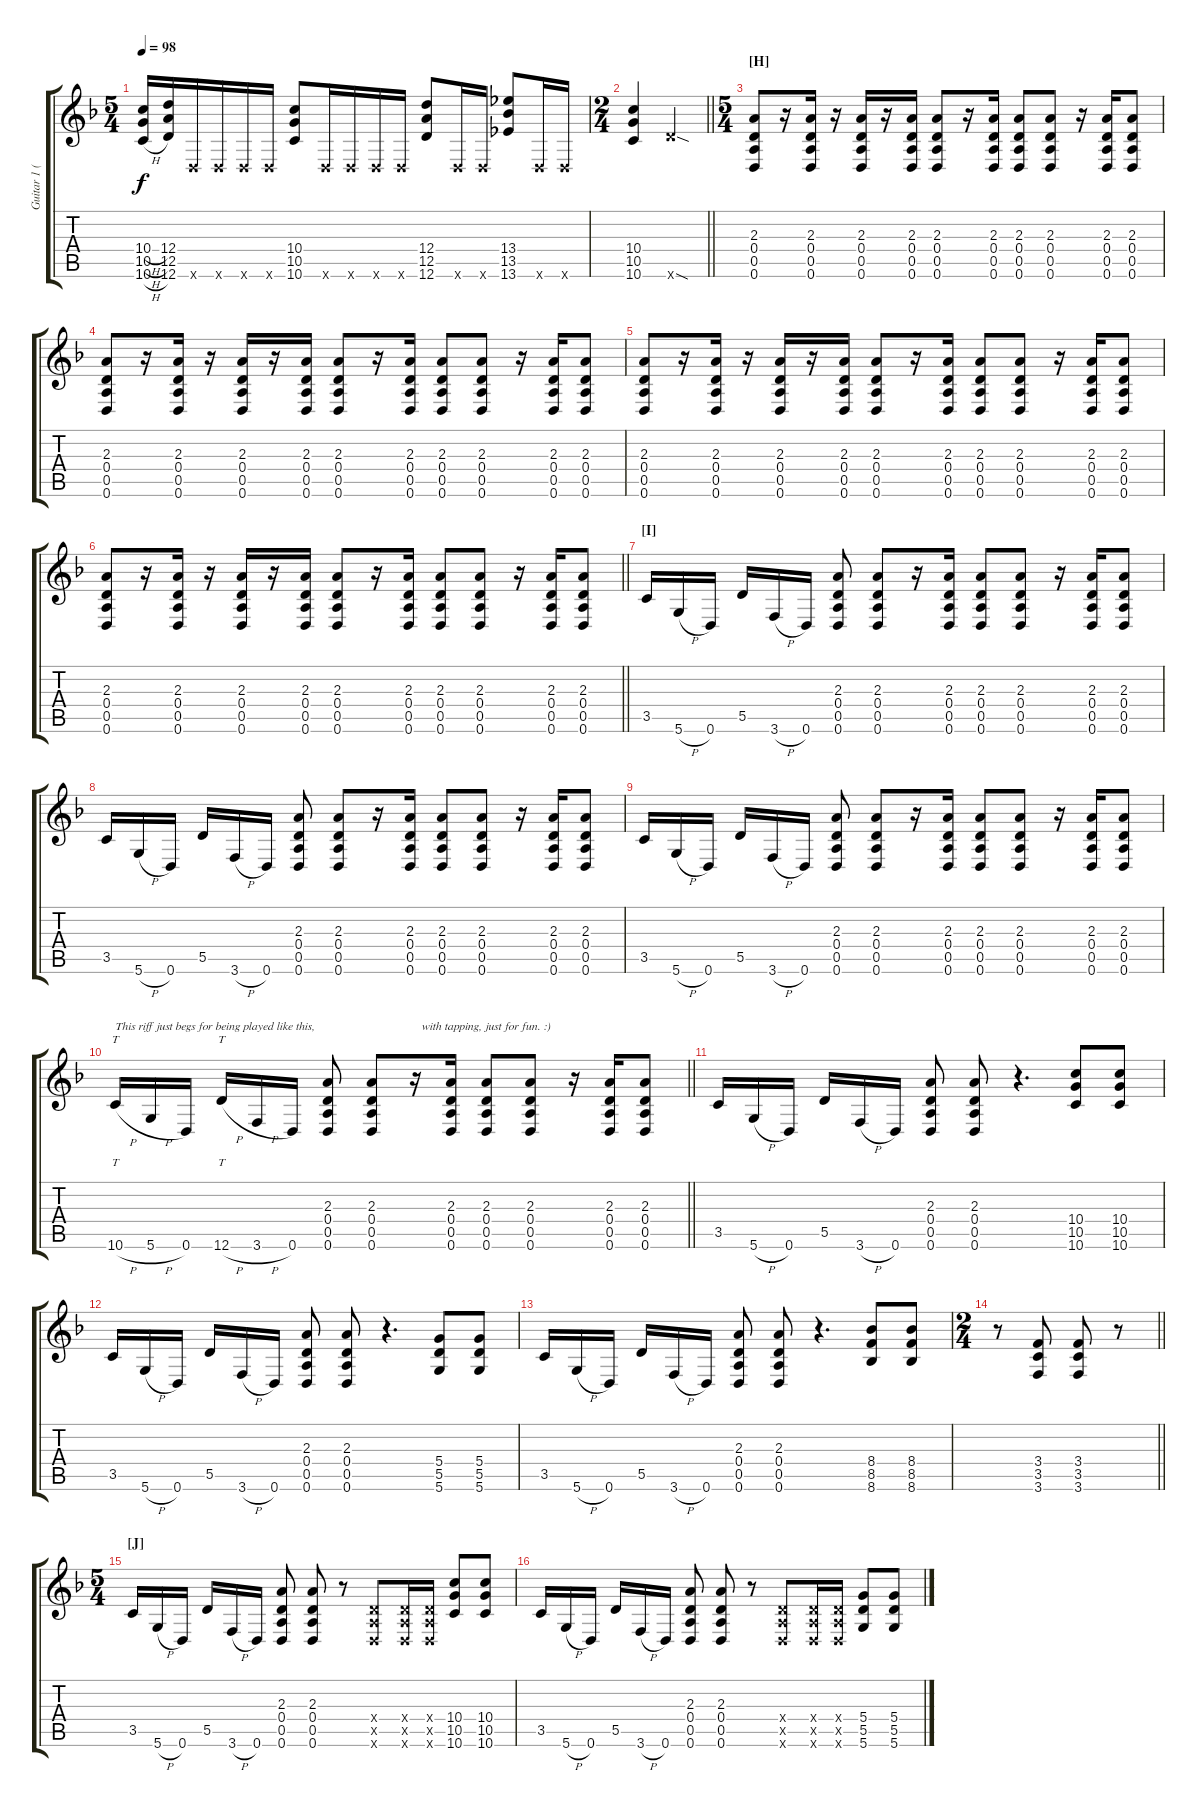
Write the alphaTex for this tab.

\track ("Guitar 1 (left)" "Guitar 1 (") {instrument distortionguitar}
\staff {score tabs}
\tuning (E4 B3 G3 D3 A2 D2) {hide}
\ts (5 4)
\tempo 98
\clef g2
\ks dminor
(10.4{h} 10.5{h} 10.6{h}).16{dy f} (12.4 12.5 12.6).16 0.6{x}.16 0.6{x}.16{beam merge} 0.6{x}.16 0.6{x}.16{beam split} (10.4 10.5 10.6).8{beam merge} 0.6{x}.16 0.6{x}.16 0.6{x}.16 0.6{x}.16 (12.4 12.5 12.6).8 0.6{x}.16 0.6{x}.16 (13.4 13.5 13.6).8 0.6{x}.16 0.6{x}.16 |
\ts (2 4)
\barLineRight lightlight
(10.4 10.5 10.6).4 12.6{sod x}.4 |
\ts (5 4)
\section ("" "[H]")
(2.3 0.4 0.5 0.6).8 r.16 (2.3 0.4 0.5 0.6).16 r.16 (2.3 0.4 0.5 0.6).16 r.16 (2.3 0.4 0.5 0.6).16{beam split} (2.3 0.4 0.5 0.6).8 r.16 (2.3 0.4 0.5 0.6).16{beam split} (2.3 0.4 0.5 0.6).8 (2.3 0.4 0.5 0.6).8 r.16 (2.3 0.4 0.5 0.6).16 (2.3 0.4 0.5 0.6).8 |
(2.3 0.4 0.5 0.6).8 r.16 (2.3 0.4 0.5 0.6).16 r.16 (2.3 0.4 0.5 0.6).16 r.16 (2.3 0.4 0.5 0.6).16{beam split} (2.3 0.4 0.5 0.6).8 r.16 (2.3 0.4 0.5 0.6).16{beam split} (2.3 0.4 0.5 0.6).8 (2.3 0.4 0.5 0.6).8 r.16 (2.3 0.4 0.5 0.6).16 (2.3 0.4 0.5 0.6).8 |
(2.3 0.4 0.5 0.6).8 r.16 (2.3 0.4 0.5 0.6).16 r.16 (2.3 0.4 0.5 0.6).16 r.16 (2.3 0.4 0.5 0.6).16{beam split} (2.3 0.4 0.5 0.6).8 r.16 (2.3 0.4 0.5 0.6).16{beam split} (2.3 0.4 0.5 0.6).8 (2.3 0.4 0.5 0.6).8 r.16 (2.3 0.4 0.5 0.6).16 (2.3 0.4 0.5 0.6).8 |
\barLineRight lightlight
(2.3 0.4 0.5 0.6).8 r.16 (2.3 0.4 0.5 0.6).16 r.16 (2.3 0.4 0.5 0.6).16 r.16 (2.3 0.4 0.5 0.6).16{beam split} (2.3 0.4 0.5 0.6).8 r.16 (2.3 0.4 0.5 0.6).16{beam split} (2.3 0.4 0.5 0.6).8 (2.3 0.4 0.5 0.6).8 r.16 (2.3 0.4 0.5 0.6).16 (2.3 0.4 0.5 0.6).8 |
\section ("" "[I]")
3.5.16 5.6{h}.16 0.6.16{beam split} 5.5.16{beam merge} 3.6{h}.16 0.6.16{beam split} (2.3 0.4 0.5 0.6).8{beam split} (2.3 0.4 0.5 0.6).8 r.16 (2.3 0.4 0.5 0.6).16{beam split} (2.3 0.4 0.5 0.6).8 (2.3 0.4 0.5 0.6).8 r.16 (2.3 0.4 0.5 0.6).16 (2.3 0.4 0.5 0.6).8 |
3.5.16 5.6{h}.16 0.6.16{beam split} 5.5.16{beam merge} 3.6{h}.16 0.6.16{beam split} (2.3 0.4 0.5 0.6).8{beam split} (2.3 0.4 0.5 0.6).8 r.16 (2.3 0.4 0.5 0.6).16{beam split} (2.3 0.4 0.5 0.6).8 (2.3 0.4 0.5 0.6).8 r.16 (2.3 0.4 0.5 0.6).16 (2.3 0.4 0.5 0.6).8 |
3.5.16 5.6{h}.16 0.6.16{beam split} 5.5.16{beam merge} 3.6{h}.16 0.6.16{beam split} (2.3 0.4 0.5 0.6).8{beam split} (2.3 0.4 0.5 0.6).8 r.16 (2.3 0.4 0.5 0.6).16{beam split} (2.3 0.4 0.5 0.6).8 (2.3 0.4 0.5 0.6).8 r.16 (2.3 0.4 0.5 0.6).16 (2.3 0.4 0.5 0.6).8 |
\barLineRight lightlight
10.6{h}.16{tt txt "This riff just begs for being played like this,"} 5.6{h}.16 0.6.16{beam split} 12.6{h}.16{tt beam merge} 3.6{h}.16 0.6.16{beam split} (2.3 0.4 0.5 0.6).8{beam split} (2.3 0.4 0.5 0.6).8 r.16{txt "  with tapping, just for fun. :)"} (2.3 0.4 0.5 0.6).16{beam split} (2.3 0.4 0.5 0.6).8 (2.3 0.4 0.5 0.6).8 r.16 (2.3 0.4 0.5 0.6).16 (2.3 0.4 0.5 0.6).8 |
3.5.16 5.6{h}.16 0.6.16{beam split} 5.5.16{beam merge} 3.6{h}.16 0.6.16{beam split} (2.3 0.4 0.5 0.6).8{beam split} (2.3 0.4 0.5 0.6).8 r.4{d} (10.4 10.5 10.6).8 (10.4 10.5 10.6).8 |
3.5.16 5.6{h}.16 0.6.16{beam split} 5.5.16{beam merge} 3.6{h}.16 0.6.16{beam split} (2.3 0.4 0.5 0.6).8{beam split} (2.3 0.4 0.5 0.6).8 r.4{d} (5.4 5.5 5.6).8 (5.4 5.5 5.6).8 |
3.5.16 5.6{h}.16 0.6.16{beam split} 5.5.16{beam merge} 3.6{h}.16 0.6.16{beam split} (2.3 0.4 0.5 0.6).8{beam split} (2.3 0.4 0.5 0.6).8 r.4{d} (8.4 8.5 8.6).8 (8.4 8.5 8.6).8 |
\ts (2 4)
\barLineRight lightlight
r.8 (3.4 3.5 3.6).8 (3.4 3.5 3.6).8 r.8 |
\ts (5 4)
\section ("" "[J]")
3.5.16 5.6{h}.16 0.6.16{beam split} 5.5.16{beam merge} 3.6{h}.16 0.6.16{beam split} (2.3 0.4 0.5 0.6).8{beam split} (2.3 0.4 0.5 0.6).8 r.8 (0.4{x} 0.5{x} 0.6{x}).8 (0.4{x} 0.5{x} 0.6{x}).16 (0.4{x} 0.5{x} 0.6{x}).16 (10.4 10.5 10.6).8 (10.4 10.5 10.6).8 |
3.5.16 5.6{h}.16 0.6.16{beam split} 5.5.16{beam merge} 3.6{h}.16 0.6.16{beam split} (2.3 0.4 0.5 0.6).8{beam split} (2.3 0.4 0.5 0.6).8 r.8 (0.4{x} 0.5{x} 0.6{x}).8 (0.4{x} 0.5{x} 0.6{x}).16 (0.4{x} 0.5{x} 0.6{x}).16 (5.4 5.5 5.6).8 (5.4 5.5 5.6).8
